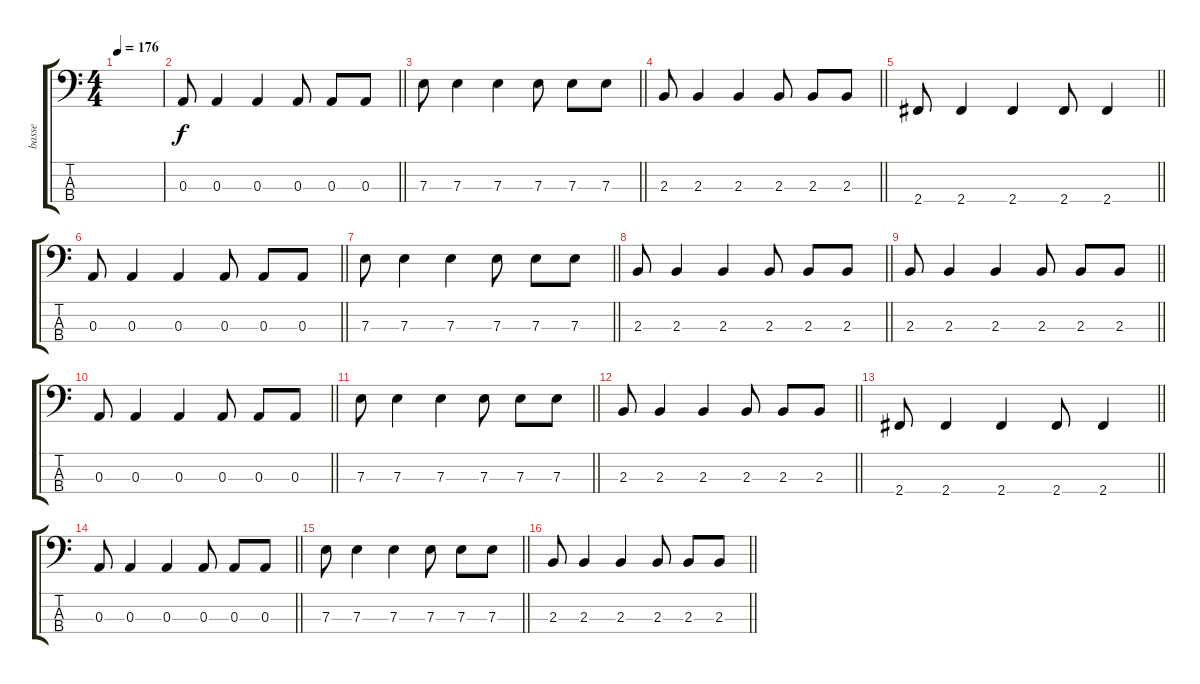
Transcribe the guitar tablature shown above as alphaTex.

\track ("basse" "basse") {instrument electricbassfinger}
\staff {score tabs}
\tuning (G2 D2 A1 E1) {hide}
\ts (4 4)
\tempo 176
\clef f4
\ks c
|
\barLineRight lightlight
0.3.8 0.3.4 0.3.4 0.3.8 0.3.8 0.3.8 |
\barLineRight lightlight
7.3.8 7.3.4 7.3.4 7.3.8 7.3.8 7.3.8 |
\barLineRight lightlight
2.3.8 2.3.4 2.3.4 2.3.8 2.3.8 2.3.8 |
\barLineRight lightlight
2.4.8 2.4.4 2.4.4 2.4.8 2.4.4 |
\barLineRight lightlight
0.3.8 0.3.4 0.3.4 0.3.8 0.3.8 0.3.8 |
\barLineRight lightlight
7.3.8 7.3.4 7.3.4 7.3.8 7.3.8 7.3.8 |
\barLineRight lightlight
2.3.8 2.3.4 2.3.4 2.3.8 2.3.8 2.3.8 |
\barLineRight lightlight
2.3.8 2.3.4 2.3.4 2.3.8 2.3.8 2.3.8 |
\barLineRight lightlight
0.3.8 0.3.4 0.3.4 0.3.8 0.3.8 0.3.8 |
\barLineRight lightlight
7.3.8 7.3.4 7.3.4 7.3.8 7.3.8 7.3.8 |
\barLineRight lightlight
2.3.8 2.3.4 2.3.4 2.3.8 2.3.8 2.3.8 |
\barLineRight lightlight
2.4.8 2.4.4 2.4.4 2.4.8 2.4.4 |
\barLineRight lightlight
0.3.8 0.3.4 0.3.4 0.3.8 0.3.8 0.3.8 |
\barLineRight lightlight
7.3.8 7.3.4 7.3.4 7.3.8 7.3.8 7.3.8 |
\barLineRight lightlight
2.3.8 2.3.4 2.3.4 2.3.8 2.3.8 2.3.8
